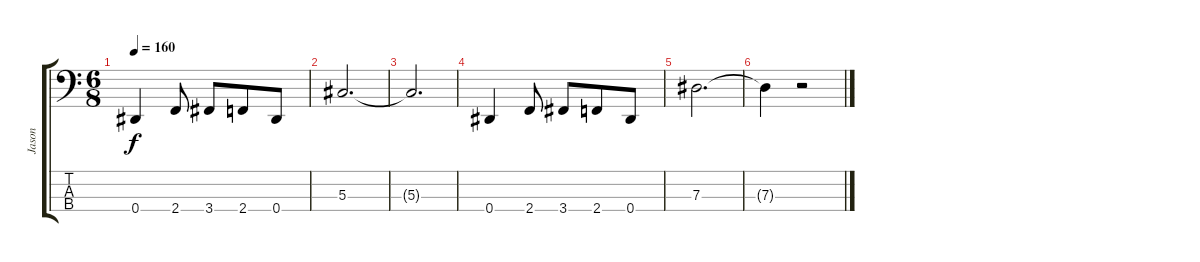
\track ("Jason" "Jason") {instrument electricbasspick}
\staff {score tabs}
\tuning (Gb2 Db2 Ab1 Eb1) {hide}
\ts (6 8)
\tempo 160
\clef f4
\ks c
0.4.4{dy f} 2.4.8 3.4.8 2.4.8 0.4.8 |
5.3.2{d} |
5.3{t}.2{d} |
0.4.4 2.4.8 3.4.8 2.4.8 0.4.8 |
7.3.2{d} |
7.3{t}.4 r.2
